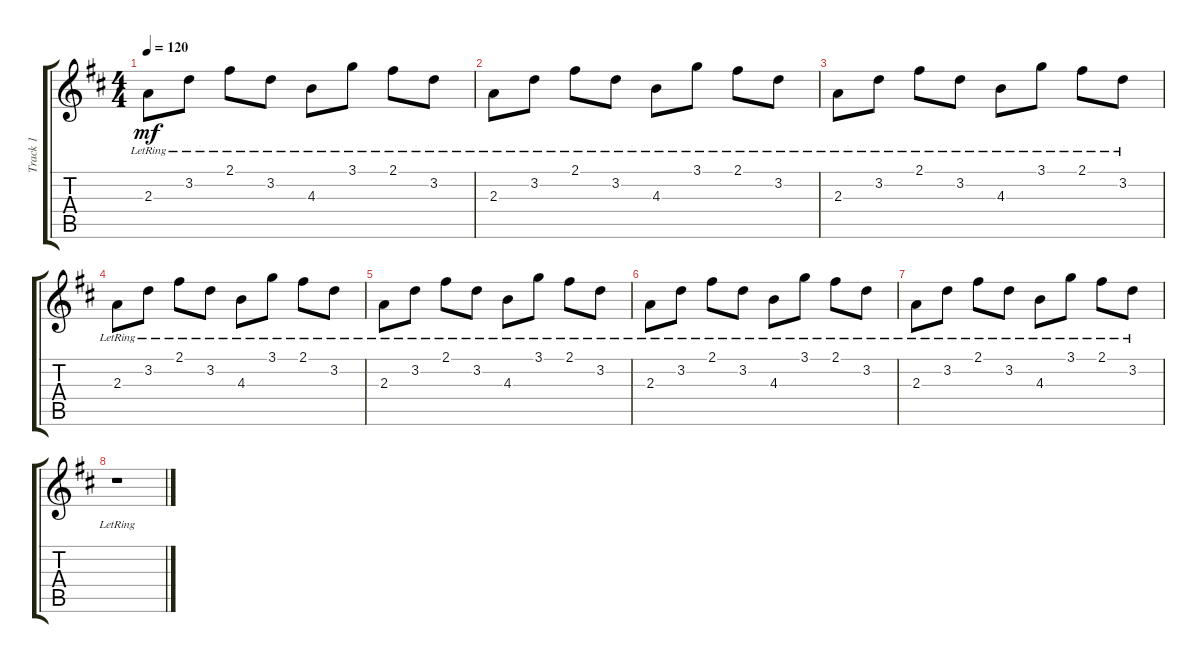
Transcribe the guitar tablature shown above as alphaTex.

\track ("Track 1" "Track 1") {instrument electricguitarjazz}
\staff {score tabs}
\tuning (E4 B3 G3 D3 A2 E2) {hide}
\ts (4 4)
\tempo 120
\clef g2
\ks d
2.3{lr}.8{dy mf} 3.2{lr}.8 2.1{lr}.8 3.2{lr}.8 4.3{lr}.8 3.1{lr}.8 2.1{lr}.8 3.2{lr}.8 |
2.3{lr}.8 3.2{lr}.8 2.1{lr}.8 3.2{lr}.8 4.3{lr}.8 3.1{lr}.8 2.1{lr}.8 3.2{lr}.8 |
2.3{lr}.8 3.2{lr}.8 2.1{lr}.8 3.2{lr}.8 4.3{lr}.8 3.1{lr}.8 2.1{lr}.8 3.2{lr}.8 |
2.3{lr}.8 3.2{lr}.8 2.1{lr}.8 3.2{lr}.8 4.3{lr}.8 3.1{lr}.8 2.1{lr}.8 3.2{lr}.8 |
2.3{lr}.8 3.2{lr}.8 2.1{lr}.8 3.2{lr}.8 4.3{lr}.8 3.1{lr}.8 2.1{lr}.8 3.2{lr}.8 |
2.3{lr}.8 3.2{lr}.8 2.1{lr}.8 3.2{lr}.8 4.3{lr}.8 3.1{lr}.8 2.1{lr}.8 3.2{lr}.8 |
2.3{lr}.8 3.2{lr}.8 2.1{lr}.8 3.2{lr}.8 4.3{lr}.8 3.1{lr}.8 2.1{lr}.8 3.2{lr}.8 |
r.1
